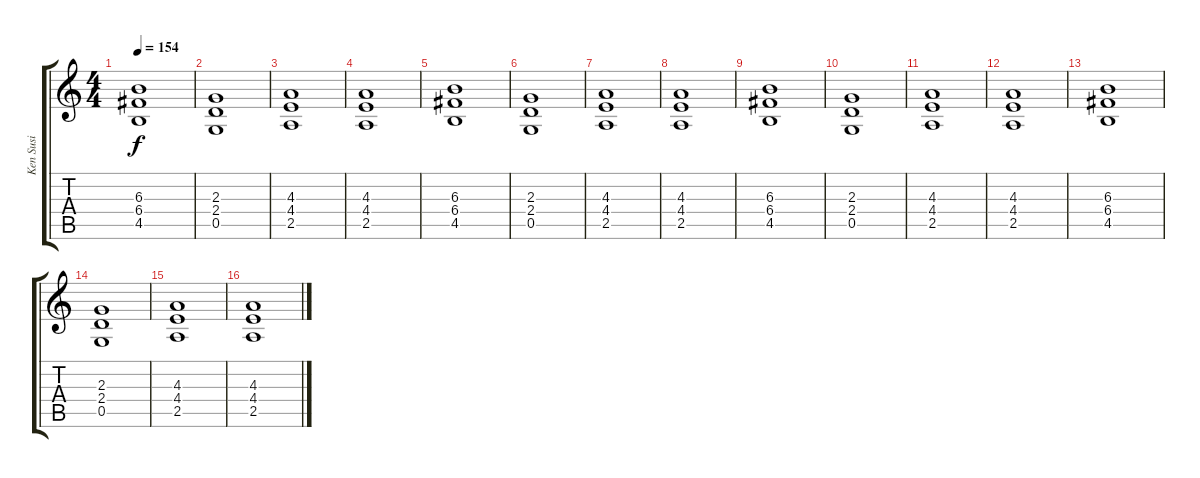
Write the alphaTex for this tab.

\track ("Ken Susi" "Ken Susi") {instrument distortionguitar}
\staff {score tabs}
\tuning (D4 A3 F3 C3 G2 C2) {hide}
\ts (4 4)
\tempo 154
\clef g2
\ks c
(6.3 6.4 4.5).1{dy f} |
(2.3 2.4 0.5).1 |
(4.3 4.4 2.5).1 |
(4.3 4.4 2.5).1 |
(6.3 6.4 4.5).1 |
(2.3 2.4 0.5).1 |
(4.3 4.4 2.5).1 |
(4.3 4.4 2.5).1 |
(6.3 6.4 4.5).1 |
(2.3 2.4 0.5).1 |
(4.3 4.4 2.5).1 |
(4.3 4.4 2.5).1 |
(6.3 6.4 4.5).1 |
(2.3 2.4 0.5).1 |
(4.3 4.4 2.5).1 |
(4.3 4.4 2.5).1
